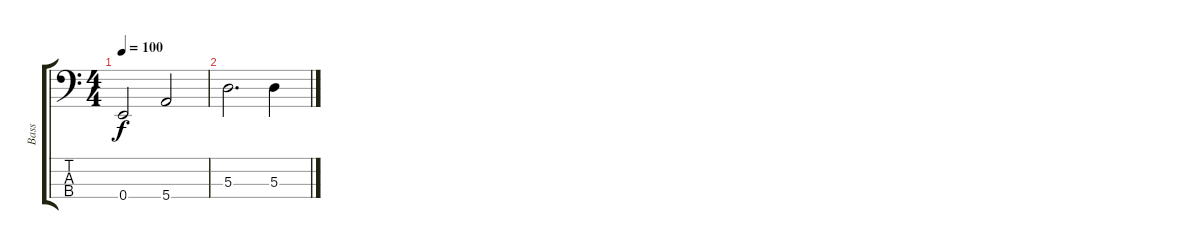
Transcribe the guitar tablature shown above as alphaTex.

\track ("Bass" "Bass") {instrument electricbassfinger}
\staff {score tabs}
\tuning (G2 D2 A1 E1) {hide}
\ts (4 4)
\tempo 100
\clef f4
\ks c
0.4.2{dy f} 5.4.2 |
5.3.2{d} 5.3.4
